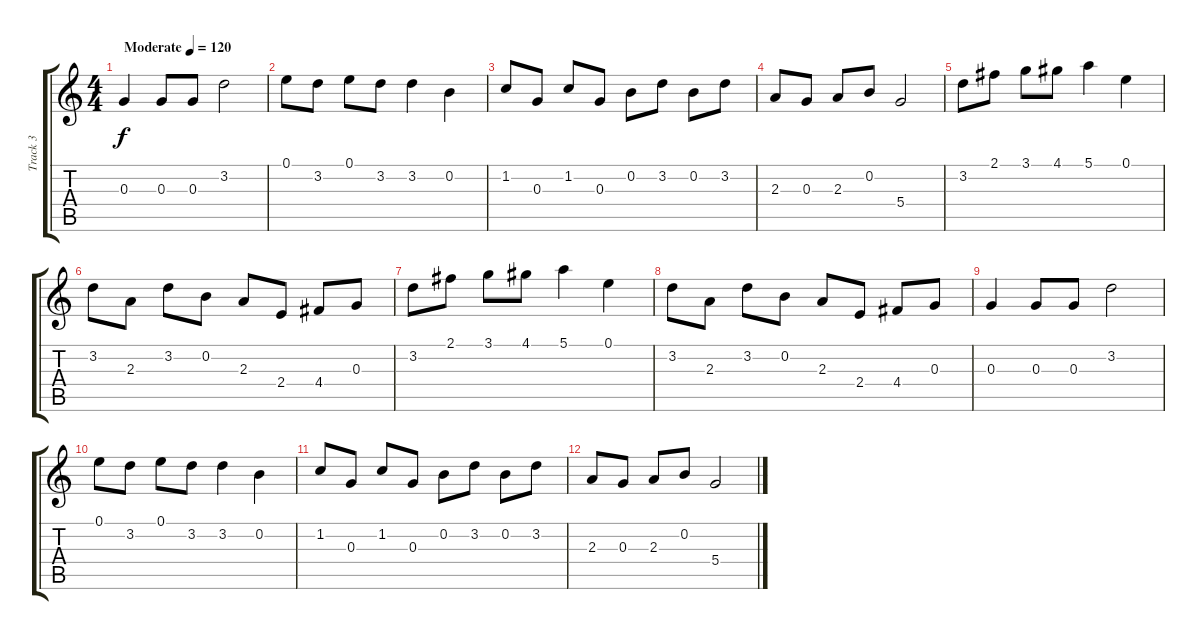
\track ("Track 3" "Track 3") {instrument acousticguitarsteel}
\staff {score tabs}
\tuning (E4 B3 G3 D3 A2 E2) {hide}
\ts (4 4)
\tempo (120 "Moderate")
\clef g2
\ks c
0.3.4{dy f instrument acousticguitarsteel} 0.3.8 0.3.8 3.2.2 |
0.1.8 3.2.8 0.1.8 3.2.8 3.2.4 0.2.4 |
1.2.8 0.3.8 1.2.8 0.3.8 0.2.8 3.2.8 0.2.8 3.2.8 |
2.3.8 0.3.8 2.3.8 0.2.8 5.4.2 |
3.2.8 2.1.8 3.1.8 4.1.8 5.1.4 0.1.4 |
3.2.8 2.3.8 3.2.8 0.2.8 2.3.8 2.4.8 4.4.8 0.3.8 |
3.2.8 2.1.8 3.1.8 4.1.8 5.1.4 0.1.4 |
3.2.8 2.3.8 3.2.8 0.2.8 2.3.8 2.4.8 4.4.8 0.3.8 |
0.3.4 0.3.8 0.3.8 3.2.2 |
0.1.8 3.2.8 0.1.8 3.2.8 3.2.4 0.2.4 |
1.2.8 0.3.8 1.2.8 0.3.8 0.2.8 3.2.8 0.2.8 3.2.8 |
2.3.8 0.3.8 2.3.8 0.2.8 5.4.2
